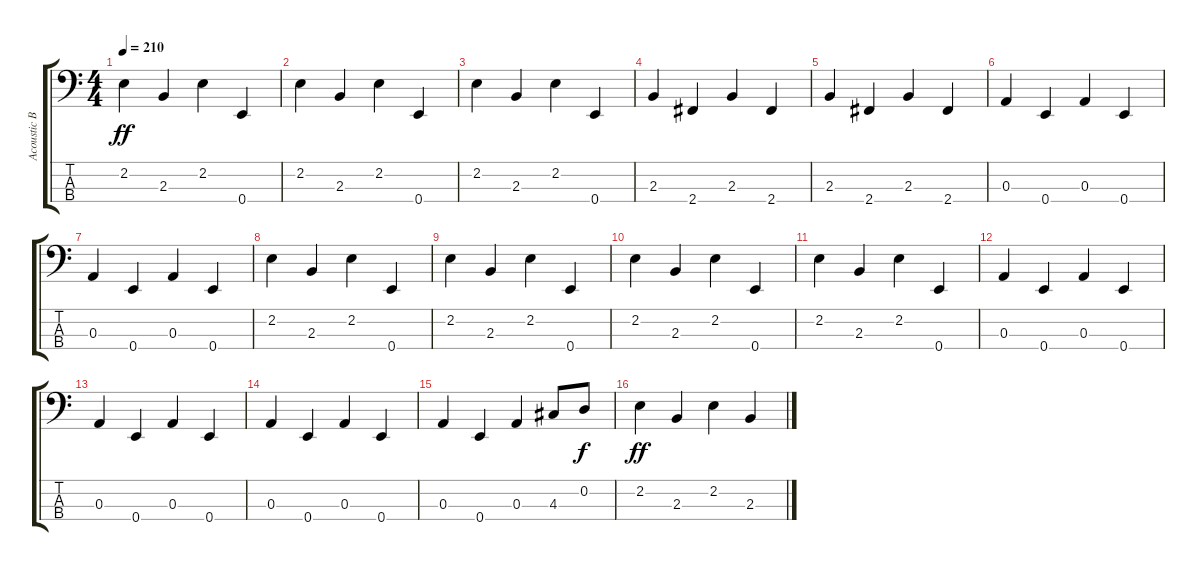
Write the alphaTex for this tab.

\track ("Acoustic Bass" "Acoustic B") {instrument acousticbass}
\staff {score tabs}
\tuning (G2 D2 A1 E1) {hide}
\ts (4 4)
\tempo 210
\clef f4
\ks c
2.2.4{dy ff} 2.3.4 2.2.4 0.4.4 |
2.2.4 2.3.4 2.2.4 0.4.4 |
2.2.4 2.3.4 2.2.4 0.4.4 |
2.3.4 2.4.4 2.3.4 2.4.4 |
2.3.4 2.4.4 2.3.4 2.4.4 |
0.3.4 0.4.4 0.3.4 0.4.4 |
0.3.4 0.4.4 0.3.4 0.4.4 |
2.2.4 2.3.4 2.2.4 0.4.4 |
2.2.4 2.3.4 2.2.4 0.4.4 |
2.2.4 2.3.4 2.2.4 0.4.4 |
2.2.4 2.3.4 2.2.4 0.4.4 |
0.3.4 0.4.4 0.3.4 0.4.4 |
0.3.4 0.4.4 0.3.4 0.4.4 |
0.3.4 0.4.4 0.3.4 0.4.4 |
0.3.4 0.4.4 0.3.4 4.3.8 0.2.8{dy f} |
2.2.4{dy ff} 2.3.4 2.2.4 2.3.4
